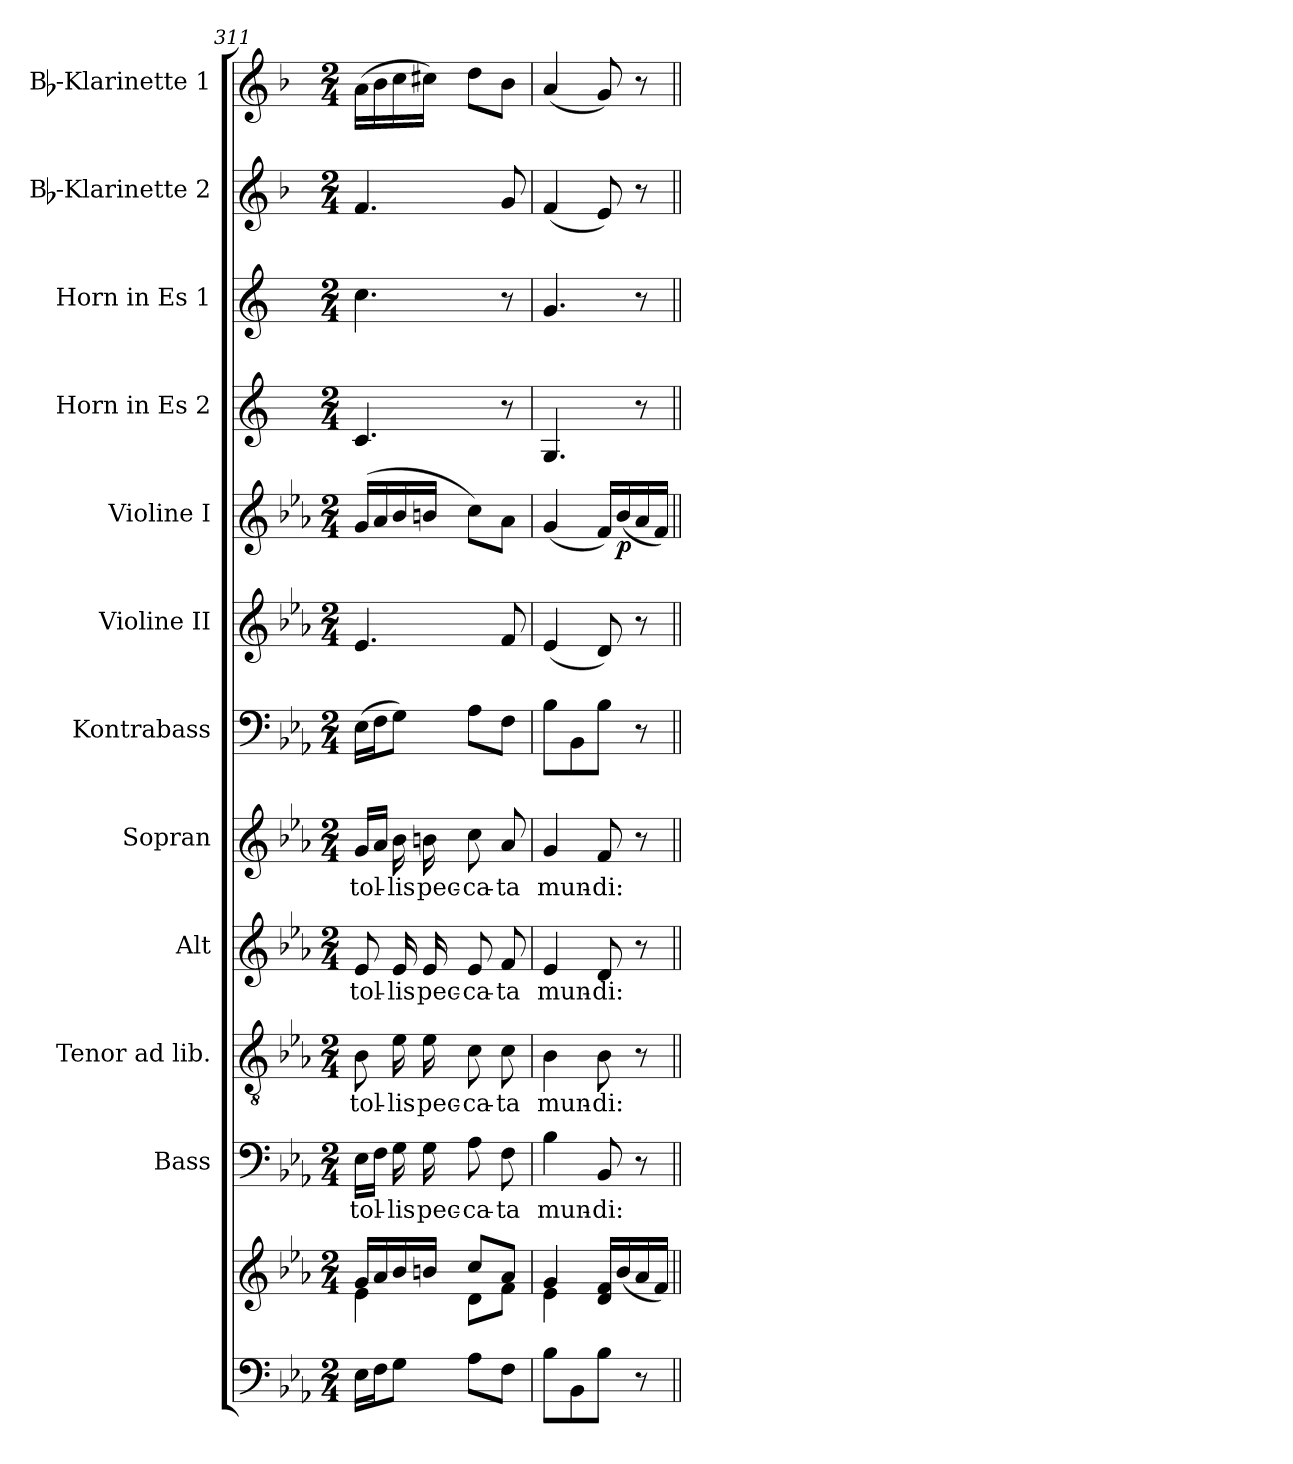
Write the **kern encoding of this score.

**kern	**kern	**kern	**text	**kern	**text	**kern	**text	**kern	**text	**kern	**kern	**kern	**dynam	**kern	**kern	**kern	**kern
*part12	*part12	*part11	*part11	*part10	*part10	*part9	*part9	*part8	*part8	*part7	*part6	*part5	*part5	*part4	*part3	*part2	*part1
*staff13	*staff12	*staff11	*staff11	*staff10	*staff10	*staff9	*staff9	*staff8	*staff8	*staff7	*staff6	*staff5	*staff5	*staff4	*staff3	*staff2	*staff1
*	*	*I"Bass	*	*I"Tenor ad lib.	*	*I"Alt	*	*I"Sopran	*	*I"Kontrabass	*I"Violine II	*I"Violine I	*	*I"Horn in Es 2	*I"Horn in Es 1	*I"Bb-Klarinette 2	*I"Bb-Klarinette 1
*	*	*I'B.	*	*I'T.	*	*I'A.	*	*I'S.	*	*I'Kb.	*I'Vl. II	*I'Vl. I	*	*	*	*I'Bb Kl. 2	*I'Bb Kl. 1
*clefF4	*clefG2	*clefF4	*	*clefGv2	*	*clefG2	*	*clefG2	*	*clefF4	*clefG2	*clefG2	*	*clefG2	*clefG2	*clefG2	*clefG2
*	*	*	*	*	*	*	*	*	*	*ITrd7c12	*	*	*	*ITrd5c9	*ITrd5c9	*ITrd1c2	*ITrd1c2
*k[b-e-a-]	*k[b-e-a-]	*k[b-e-a-]	*	*k[b-e-a-]	*	*k[b-e-a-]	*	*k[b-e-a-]	*	*k[b-e-a-]	*k[b-e-a-]	*k[b-e-a-]	*	*k[b-e-a-]	*k[b-e-a-]	*k[b-e-a-]	*k[b-e-a-]
*E-:	*E-:	*E-:	*	*E-:	*	*E-:	*	*E-:	*	*E-:	*E-:	*E-:	*	*E-:	*E-:	*E-:	*E-:
*M2/4	*M2/4	*M2/4	*	*M2/4	*	*M2/4	*	*M2/4	*	*M2/4	*M2/4	*M2/4	*	*M2/4	*M2/4	*M2/4	*M2/4
=311	=311	=311	=311	=311	=311	=311	=311	=311	=311	=311	=311	=311	=311	=311	=311	=311	=311
*	*^	*	*	*	*	*	*	*	*	*	*	*	*	*	*	*	*
!	!	!	!	!LO:LY:b	!	!LO:LY:b	!	!LO:LY:b	!	!LO:LY:b	!	!	!	!	!	!	!	!
16E-\LL	16g/LL	4e-\	16E-\LL	tol-	8B-\	tol-	8e-/	tol-	16g/LL	tol-	(>16EE-\LL	4.e-/	(>16g/LL	.	4.E-/	4.e-\	4.e-/	(>16g\LL
16F\J	16a-/	.	16F\JJ	.	.	.	.	.	16a-/JJ	.	16FF\J	.	16a-/	.	.	.	.	16a-\
!	!	!	!	!LO:LY:b	!	!LO:LY:b	!	!LO:LY:b	!	!LO:LY:b	!	!	!	!	!	!	!	!
8G\J	16b-/	.	16G\	-lis	16e-\	-lis	16e-/	-lis	16b-\	-lis	8GG\J)	.	16b-/	.	.	.	.	16b-\
!	!	!	!	!LO:LY:b	!	!LO:LY:b	!	!LO:LY:b	!	!LO:LY:b	!	!	!	!	!	!	!	!
.	16bn/JJ	.	16G\	pec-	16e-\	pec-	16e-/	pec-	16bn\	pec-	.	.	16bn/JJ	.	.	.	.	16bn\JJ)
!	!	!	!	!LO:LY:b	!	!LO:LY:b	!	!LO:LY:b	!	!LO:LY:b	!	!	!	!	!	!	!	!
8A-\L	8cc/L	8d\L	8A-\	-ca-	8c\	-ca-	8e-/	-ca-	8cc\	-ca-	8AA-\L	.	8cc\L)	.	.	.	.	8cc\L
!	!	!	!	!LO:LY:b	!	!LO:LY:b	!	!LO:LY:b	!	!LO:LY:b	!	!	!	!	!	!	!	!
8F\J	8a-/J	8f\J	8F\	-ta	8c\	-ta	8f/	-ta	8a-/	-ta	8FF\J	8f/	8a-\J	.	8r	8r	8f/	8a-\J
=312	=312	=312	=312	=312	=312	=312	=312	=312	=312	=312	=312	=312	=312	=312	=312	=312	=312	=312
!	!	!	!	!LO:LY:b	!	!LO:LY:b	!	!LO:LY:b	!	!LO:LY:b	!	!	!	!	!	!	!	!
8B-\L	4g/	4e-\	4B-\	mun-	4B-\	mun-	4e-/	mun-	4g/	mun-	8BB-\L	(<4e-/	(<4g/	.	4.BB-/	4.B-/	(<4e-/	(<4g/
8BB-\	.	.	.	.	.	.	.	.	.	.	8BBB-\	.	.	.	.	.	.	.
!	!	!	!	!LO:LY:b	!	!LO:LY:b	!	!LO:LY:b	!	!LO:LY:b	!	!	!	!	!	!	!	!
8B-\J	16d/ 16f/LL	4ryy	8BB-/	-di:	8B-\	-di:	8d/	-di:	8f/	-di:	8BB-\J	8d/)	16f/LL)	.	.	.	8d/)	8f/)
!	!	!	!	!	!	!	!	!	!	!	!	!	!	!LO:DY:b	!	!	!	!
.	(<16b-/	.	.	.	.	.	.	.	.	.	.	.	(<16b-/	p	.	.	.	.
8r	16a-/	.	8r	.	8r	.	8r	.	8r	.	8r	8r	16a-/	.	8r	8r	8r	8r
.	16f/JJ)	.	.	.	.	.	.	.	.	.	.	.	16f/JJ)	.	.	.	.	.
*	*v	*v	*	*	*	*	*	*	*	*	*	*	*	*	*	*	*	*
=||	=||	=||	=||	=||	=||	=||	=||	=||	=||	=||	=||	=||	=||	=||	=||	=||	=||
*-	*-	*-	*-	*-	*-	*-	*-	*-	*-	*-	*-	*-	*-	*-	*-	*-	*-
